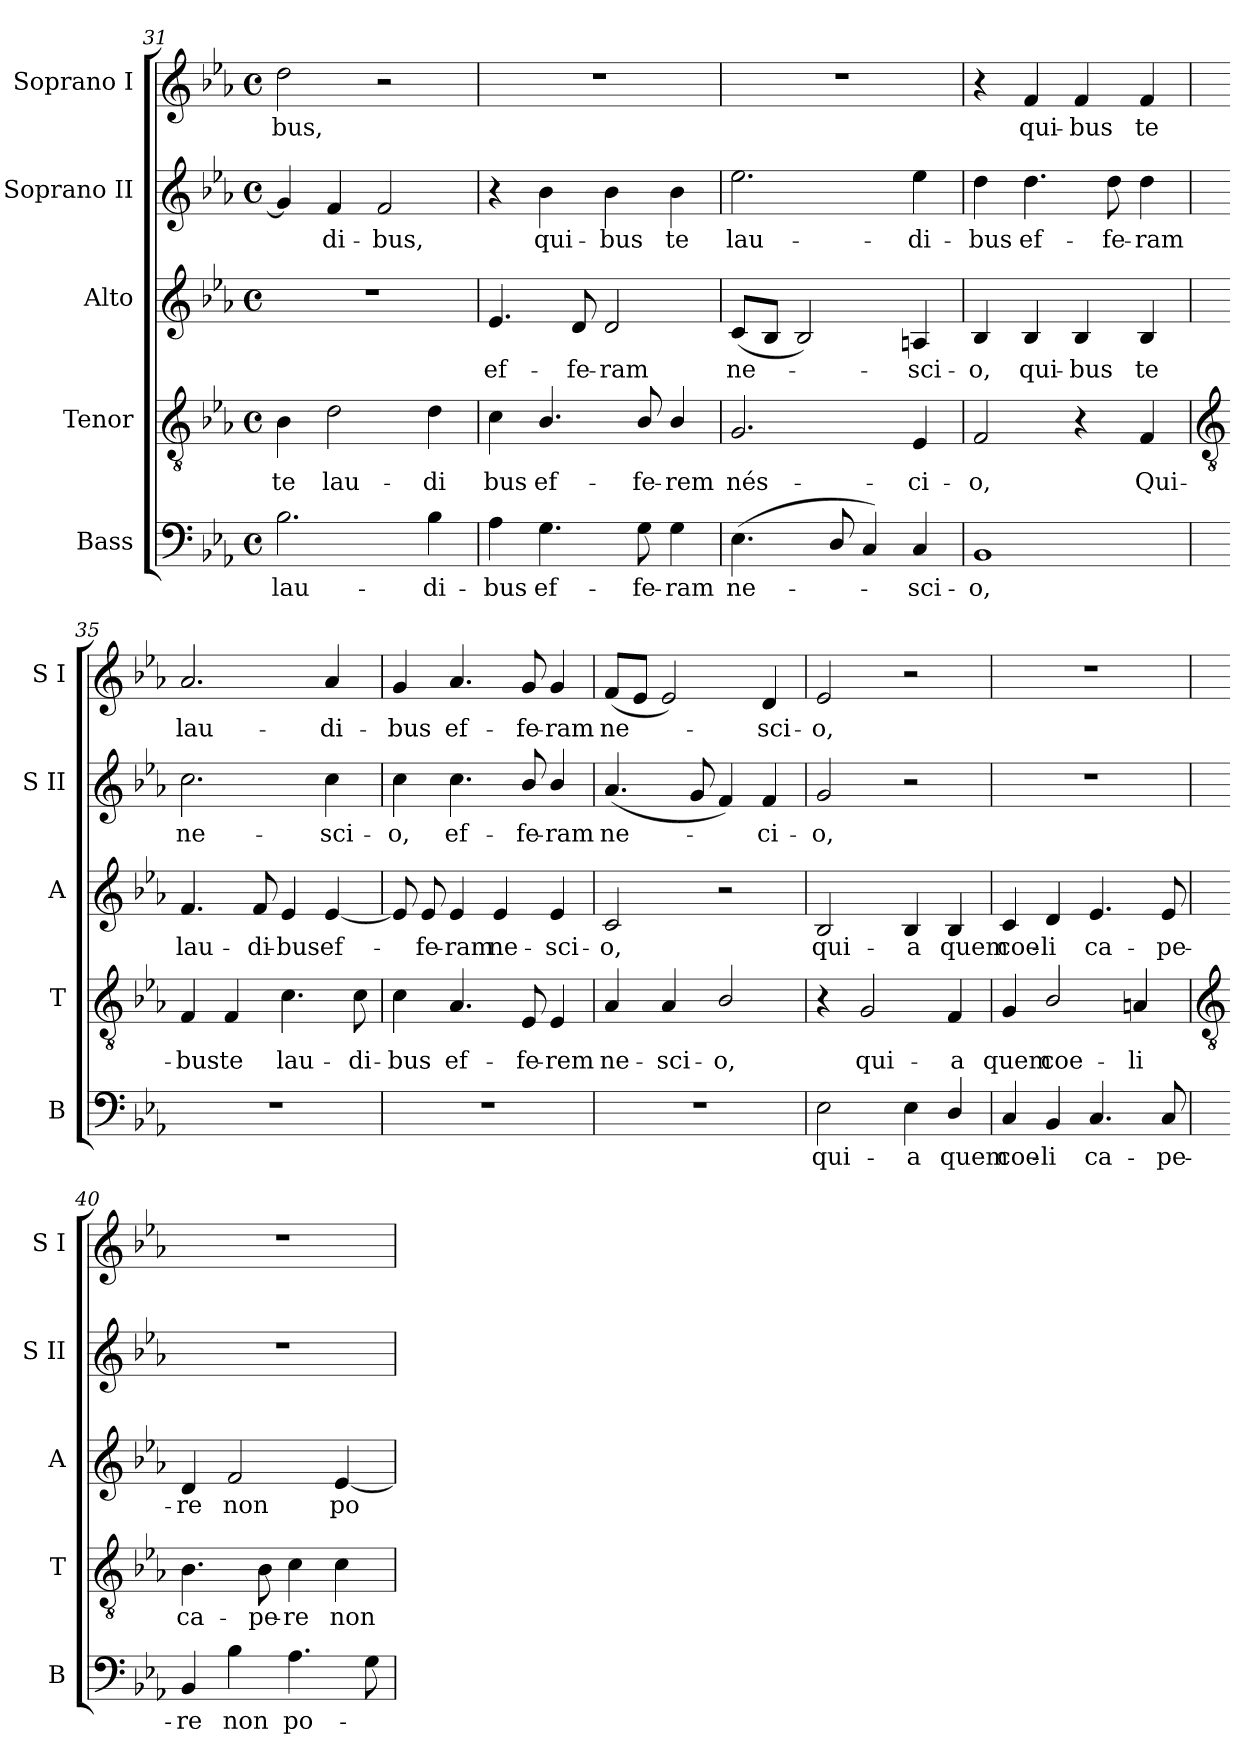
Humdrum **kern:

**kern	**text	**kern	**text	**kern	**text	**kern	**text	**kern	**text
*part5	*part5	*part4	*part4	*part3	*part3	*part2	*part2	*part1	*part1
*staff5	*staff5	*staff4	*staff4	*staff3	*staff3	*staff2	*staff2	*staff1	*staff1
*I"Bass	*	*I"Tenor	*	*I"Alto	*	*I"Soprano II	*	*I"Soprano I	*
*I'B	*	*I'T	*	*I'A	*	*I'S II	*	*I'S I	*
*clefF4	*	*clefGv2	*	*clefG2	*	*clefG2	*	*clefG2	*
*k[b-e-a-]	*	*k[b-e-a-]	*	*k[b-e-a-]	*	*k[b-e-a-]	*	*k[b-e-a-]	*
*E-:	*	*E-:	*	*E-:	*	*E-:	*	*E-:	*
*M4/4	*	*M4/4	*	*M4/4	*	*M4/4	*	*M4/4	*
*met(c)	*	*met(c)	*	*met(c)	*	*met(c)	*	*met(c)	*
=31	=31	=31	=31	=31	=31	=31	=31	=31	=31
!	!LO:LY:b	!	!LO:LY:b	!	!	!	!	!	!LO:LY:b
2.B-	lau-	4B-	te	1r	.	4g]	.	2dd	-bus,
!	!	!	!LO:LY:b	!	!	!	!LO:LY:b	!	!
.	.	2d	lau-	.	.	4f	di-	.	.
!	!	!	!	!	!	!	!LO:LY:b	!	!
.	.	.	.	.	.	2f	-bus,	2r	.
!	!LO:LY:b	!	!LO:LY:b	!	!	!	!	!	!
4B-	-di-	4d	-di	.	.	.	.	.	.
=32	=32	=32	=32	=32	=32	=32	=32	=32	=32
!	!LO:LY:b	!	!LO:LY:b	!	!LO:LY:b	!	!	!	!
4A-	-bus	4c	bus	4.e-	ef-	4r	.	1r	.
!	!LO:LY:b	!	!LO:LY:b	!	!	!	!LO:LY:b	!	!
4.G	ef-	4.B-/	ef-	.	.	4b-	qui-	.	.
!	!	!	!	!	!LO:LY:b	!	!	!	!
.	.	.	.	8d	-fe-	.	.	.	.
!	!	!	!	!	!LO:LY:b	!	!LO:LY:b	!	!
.	.	.	.	2d	-ram	4b-	-bus	.	.
!	!LO:LY:b	!	!LO:LY:b	!	!	!	!	!	!
8G	-fe-	8B-/	-fe-	.	.	.	.	.	.
!	!LO:LY:b	!	!LO:LY:b	!	!	!	!LO:LY:b	!	!
4G	-ram	4B-/	-rem	.	.	4b-	te	.	.
=33	=33	=33	=33	=33	=33	=33	=33	=33	=33
!	!LO:LY:b	!	!LO:LY:b	!	!LO:LY:b	!	!LO:LY:b	!	!
(<4.E-	ne-	2.G	nés-	(<8cL	ne-	2.ee-	lau-	1r	.
.	.	.	.	8B-J	.	.	.	.	.
.	.	.	.	2B-)	.	.	.	.	.
8D/	.	.	.	.	.	.	.	.	.
4C)	.	.	.	.	.	.	.	.	.
!	!LO:LY:b	!	!LO:LY:b	!	!LO:LY:b	!	!LO:LY:b	!	!
4C	sci-	4E-	-ci-	4A	sci-	4ee-	-di-	.	.
=34	=34	=34	=34	=34	=34	=34	=34	=34	=34
!	!LO:LY:b	!	!LO:LY:b	!	!LO:LY:b	!	!LO:LY:b	!	!
1BB-	-o,	2F	-o,	4B-	-o,	4dd	-bus	4r	.
!	!	!	!	!	!LO:LY:b	!	!LO:LY:b	!	!LO:LY:b
.	.	.	.	4B-	qui-	4.dd	ef-	4f	qui-
!	!	!	!	!	!LO:LY:b	!	!	!	!LO:LY:b
.	.	4r	.	4B-	-bus	.	.	4f	-bus
!	!	!	!	!	!	!	!LO:LY:b	!	!
.	.	.	.	.	.	8dd	-fe-	.	.
!	!	!	!LO:LY:b	!	!LO:LY:b	!	!LO:LY:b	!	!LO:LY:b
.	.	4F	Qui-	4B-	te	4dd	-ram	4f	te
!!LO:LB:g=z
=35	=35	=35	=35	=35	=35	=35	=35	=35	=35
*	*	*clefGv2	*	*	*	*	*	*	*
!	!	!	!LO:LY:b	!	!LO:LY:b	!	!LO:LY:b	!	!LO:LY:b
1r	.	4F	-bus	4.f	lau-	2.cc	ne-	2.a-	lau-
!	!	!	!LO:LY:b	!	!	!	!	!	!
.	.	4F	te	.	.	.	.	.	.
!	!	!	!	!	!LO:LY:b	!	!	!	!
.	.	.	.	8f	-di-	.	.	.	.
!	!	!	!LO:LY:b	!	!LO:LY:b	!	!	!	!
.	.	4.c	lau-	4e-	-bus	.	.	.	.
!	!	!	!	!	!LO:LY:b	!	!LO:LY:b	!	!LO:LY:b
.	.	.	.	[4e-	ef-	4cc	-sci-	4a-	-di-
!	!	!	!LO:LY:b	!	!	!	!	!	!
.	.	8c	-di-	.	.	.	.	.	.
=36	=36	=36	=36	=36	=36	=36	=36	=36	=36
!	!	!	!LO:LY:b	!	!	!	!LO:LY:b	!	!LO:LY:b
1r	.	4c	-bus	8e-]	.	4cc	-o,	4g	-bus
!	!	!	!	!	!LO:LY:b	!	!	!	!
.	.	.	.	8e-	fe-	.	.	.	.
!	!	!	!LO:LY:b	!	!LO:LY:b	!	!LO:LY:b	!	!LO:LY:b
.	.	4.A-	ef-	4e-	-ram	4.cc	ef-	4.a-	ef-
!	!	!	!	!	!LO:LY:b	!	!	!	!
.	.	.	.	4e-	ne-	.	.	.	.
!	!	!	!LO:LY:b	!	!	!	!LO:LY:b	!	!LO:LY:b
.	.	8E-	-fe-	.	.	8b-/	-fe-	8g	-fe-
!	!	!	!LO:LY:b	!	!LO:LY:b	!	!LO:LY:b	!	!LO:LY:b
.	.	4E-	-rem	4e-	-sci-	4b-/	-ram	4g	-ram
=37	=37	=37	=37	=37	=37	=37	=37	=37	=37
!	!	!	!LO:LY:b	!	!LO:LY:b	!	!LO:LY:b	!	!LO:LY:b
1r	.	4A-	ne-	2c	-o,	(<4.a-	ne-	(<8fL	ne-
.	.	.	.	.	.	.	.	8e-J	.
!	!	!	!LO:LY:b	!	!	!	!	!	!
.	.	4A-	-sci-	.	.	.	.	2e-)	.
.	.	.	.	.	.	8g	.	.	.
!	!	!	!LO:LY:b	!	!	!	!	!	!
.	.	2B-/	-o,	2r	.	4f)	.	.	.
!	!	!	!	!	!	!	!LO:LY:b	!	!LO:LY:b
.	.	.	.	.	.	4f	ci-	4d	sci-
=38	=38	=38	=38	=38	=38	=38	=38	=38	=38
!	!LO:LY:b	!	!	!	!LO:LY:b	!	!LO:LY:b	!	!LO:LY:b
2E-	qui-	4r	.	2B-	qui-	2g	-o,	2e-	-o,
!	!	!	!LO:LY:b	!	!	!	!	!	!
.	.	2G	qui-	.	.	.	.	.	.
!	!LO:LY:b	!	!	!	!LO:LY:b	!	!	!	!
4E-	-a	.	.	4B-	-a	2r	.	2r	.
!	!LO:LY:b	!	!LO:LY:b	!	!LO:LY:b	!	!	!	!
4D/	quem	4F	-a	4B-	quem	.	.	.	.
=39	=39	=39	=39	=39	=39	=39	=39	=39	=39
!	!LO:LY:b	!	!LO:LY:b	!	!LO:LY:b	!	!	!	!
4C	coe-	4G	quem	4c	coe-	1r	.	1r	.
!	!LO:LY:b	!	!LO:LY:b	!	!LO:LY:b	!	!	!	!
4BB-	-li	2B-/	coe-	4d	-li	.	.	.	.
!	!LO:LY:b	!	!	!	!LO:LY:b	!	!	!	!
4.C	ca-	.	.	4.e-	ca-	.	.	.	.
!	!	!	!LO:LY:b	!	!	!	!	!	!
.	.	4A	-li	.	.	.	.	.	.
!	!LO:LY:b	!	!	!	!LO:LY:b	!	!	!	!
8C	-pe-	.	.	8e-	-pe-	.	.	.	.
!!LO:LB:g=z
=40	=40	=40	=40	=40	=40	=40	=40	=40	=40
*	*	*clefGv2	*	*	*	*	*	*	*
!	!LO:LY:b	!	!LO:LY:b	!	!LO:LY:b	!	!	!	!
4BB-	-re	4.B-	ca-	4d	-re	1r	.	1r	.
!	!LO:LY:b	!	!	!	!LO:LY:b	!	!	!	!
4B-	non	.	.	2f	non	.	.	.	.
!	!	!	!LO:LY:b	!	!	!	!	!	!
.	.	8B-	-pe-	.	.	.	.	.	.
!	!LO:LY:b	!	!LO:LY:b	!	!	!	!	!	!
4.A-	po-	4c	-re	.	.	.	.	.	.
!	!	!	!LO:LY:b	!	!LO:LY:b	!	!	!	!
.	.	4c	non	[4e-	po-	.	.	.	.
8G	.	.	.	.	.	.	.	.	.
=	=	=	=	=	=	=	=	=	=
*-	*-	*-	*-	*-	*-	*-	*-	*-	*-
